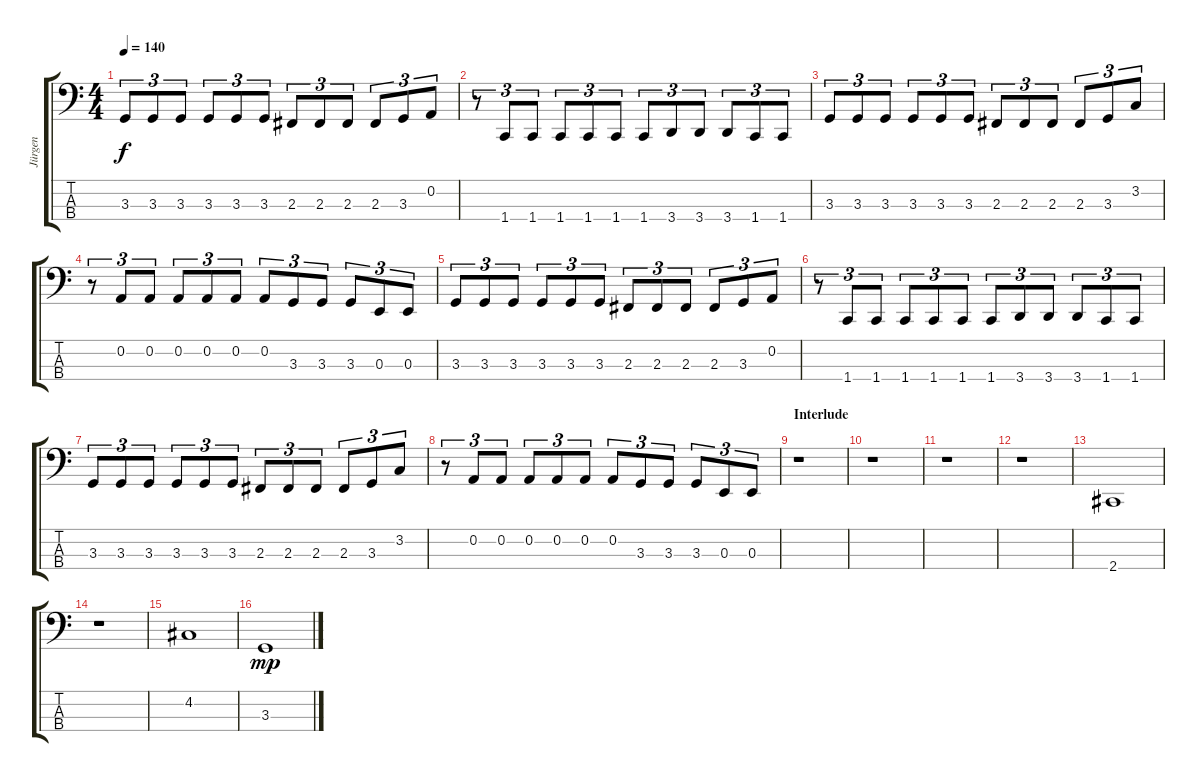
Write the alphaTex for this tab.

\track ("Jürgen" "Jürgen") {instrument electricbasspick}
\staff {score tabs}
\tuning (D2 A1 E1 B0) {hide}
\ts (4 4)
\tempo 140
\clef f4
\ks c
3.3.8{tu (3 2) dy f} 3.3.8{tu (3 2)} 3.3.8{tu (3 2)} 3.3.8{tu (3 2)} 3.3.8{tu (3 2)} 3.3.8{tu (3 2)} 2.3.8{tu (3 2)} 2.3.8{tu (3 2)} 2.3.8{tu (3 2)} 2.3.8{tu (3 2)} 3.3.8{tu (3 2)} 0.2.8{tu (3 2)} |
r.8{tu (3 2)} 1.4.8{tu (3 2)} 1.4.8{tu (3 2)} 1.4.8{tu (3 2)} 1.4.8{tu (3 2)} 1.4.8{tu (3 2)} 1.4.8{tu (3 2)} 3.4.8{tu (3 2)} 3.4.8{tu (3 2)} 3.4.8{tu (3 2)} 1.4.8{tu (3 2)} 1.4.8{tu (3 2)} |
3.3.8{tu (3 2)} 3.3.8{tu (3 2)} 3.3.8{tu (3 2)} 3.3.8{tu (3 2)} 3.3.8{tu (3 2)} 3.3.8{tu (3 2)} 2.3.8{tu (3 2)} 2.3.8{tu (3 2)} 2.3.8{tu (3 2)} 2.3.8{tu (3 2)} 3.3.8{tu (3 2)} 3.2.8{tu (3 2)} |
r.8{tu (3 2)} 0.2.8{tu (3 2)} 0.2.8{tu (3 2)} 0.2.8{tu (3 2)} 0.2.8{tu (3 2)} 0.2.8{tu (3 2)} 0.2.8{tu (3 2)} 3.3.8{tu (3 2)} 3.3.8{tu (3 2)} 3.3.8{tu (3 2)} 0.3.8{tu (3 2)} 0.3.8{tu (3 2)} |
3.3.8{tu (3 2)} 3.3.8{tu (3 2)} 3.3.8{tu (3 2)} 3.3.8{tu (3 2)} 3.3.8{tu (3 2)} 3.3.8{tu (3 2)} 2.3.8{tu (3 2)} 2.3.8{tu (3 2)} 2.3.8{tu (3 2)} 2.3.8{tu (3 2)} 3.3.8{tu (3 2)} 0.2.8{tu (3 2)} |
r.8{tu (3 2)} 1.4.8{tu (3 2)} 1.4.8{tu (3 2)} 1.4.8{tu (3 2)} 1.4.8{tu (3 2)} 1.4.8{tu (3 2)} 1.4.8{tu (3 2)} 3.4.8{tu (3 2)} 3.4.8{tu (3 2)} 3.4.8{tu (3 2)} 1.4.8{tu (3 2)} 1.4.8{tu (3 2)} |
3.3.8{tu (3 2)} 3.3.8{tu (3 2)} 3.3.8{tu (3 2)} 3.3.8{tu (3 2)} 3.3.8{tu (3 2)} 3.3.8{tu (3 2)} 2.3.8{tu (3 2)} 2.3.8{tu (3 2)} 2.3.8{tu (3 2)} 2.3.8{tu (3 2)} 3.3.8{tu (3 2)} 3.2.8{tu (3 2)} |
r.8{tu (3 2)} 0.2.8{tu (3 2)} 0.2.8{tu (3 2)} 0.2.8{tu (3 2)} 0.2.8{tu (3 2)} 0.2.8{tu (3 2)} 0.2.8{tu (3 2)} 3.3.8{tu (3 2)} 3.3.8{tu (3 2)} 3.3.8{tu (3 2)} 0.3.8{tu (3 2)} 0.3.8{tu (3 2)} |
\section ("" "Interlude")
r.1 |
r.1 |
r.1 |
r.1 |
2.4.1 |
r.1 |
4.2.1 |
3.3.1{dy mp}
